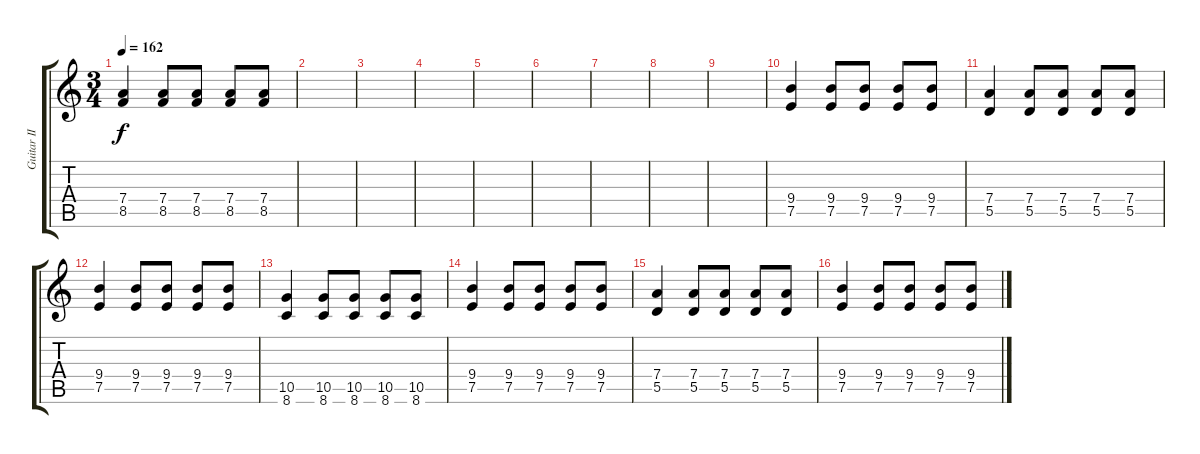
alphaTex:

\track ("Guitar II" "Guitar II") {instrument distortionguitar}
\staff {score tabs}
\tuning (E4 B3 G3 D3 A2 E2) {hide}
\ts (3 4)
\tempo 162
\clef g2
\ks c
(7.4 8.5).4{dy f} (7.4 8.5).8 (7.4 8.5).8 (7.4 8.5).8 (7.4 8.5).8 |
|
|
|
|
|
|
|
|
(9.4 7.5).4 (9.4 7.5).8 (9.4 7.5).8 (9.4 7.5).8 (9.4 7.5).8 |
(7.4 5.5).4 (7.4 5.5).8 (7.4 5.5).8 (7.4 5.5).8 (7.4 5.5).8 |
(9.4 7.5).4 (9.4 7.5).8 (9.4 7.5).8 (9.4 7.5).8 (9.4 7.5).8 |
(10.5 8.6).4 (10.5 8.6).8 (10.5 8.6).8 (10.5 8.6).8 (10.5 8.6).8 |
(9.4 7.5).4 (9.4 7.5).8 (9.4 7.5).8 (9.4 7.5).8 (9.4 7.5).8 |
(7.4 5.5).4 (7.4 5.5).8 (7.4 5.5).8 (7.4 5.5).8 (7.4 5.5).8 |
(9.4 7.5).4 (9.4 7.5).8 (9.4 7.5).8 (9.4 7.5).8 (9.4 7.5).8
